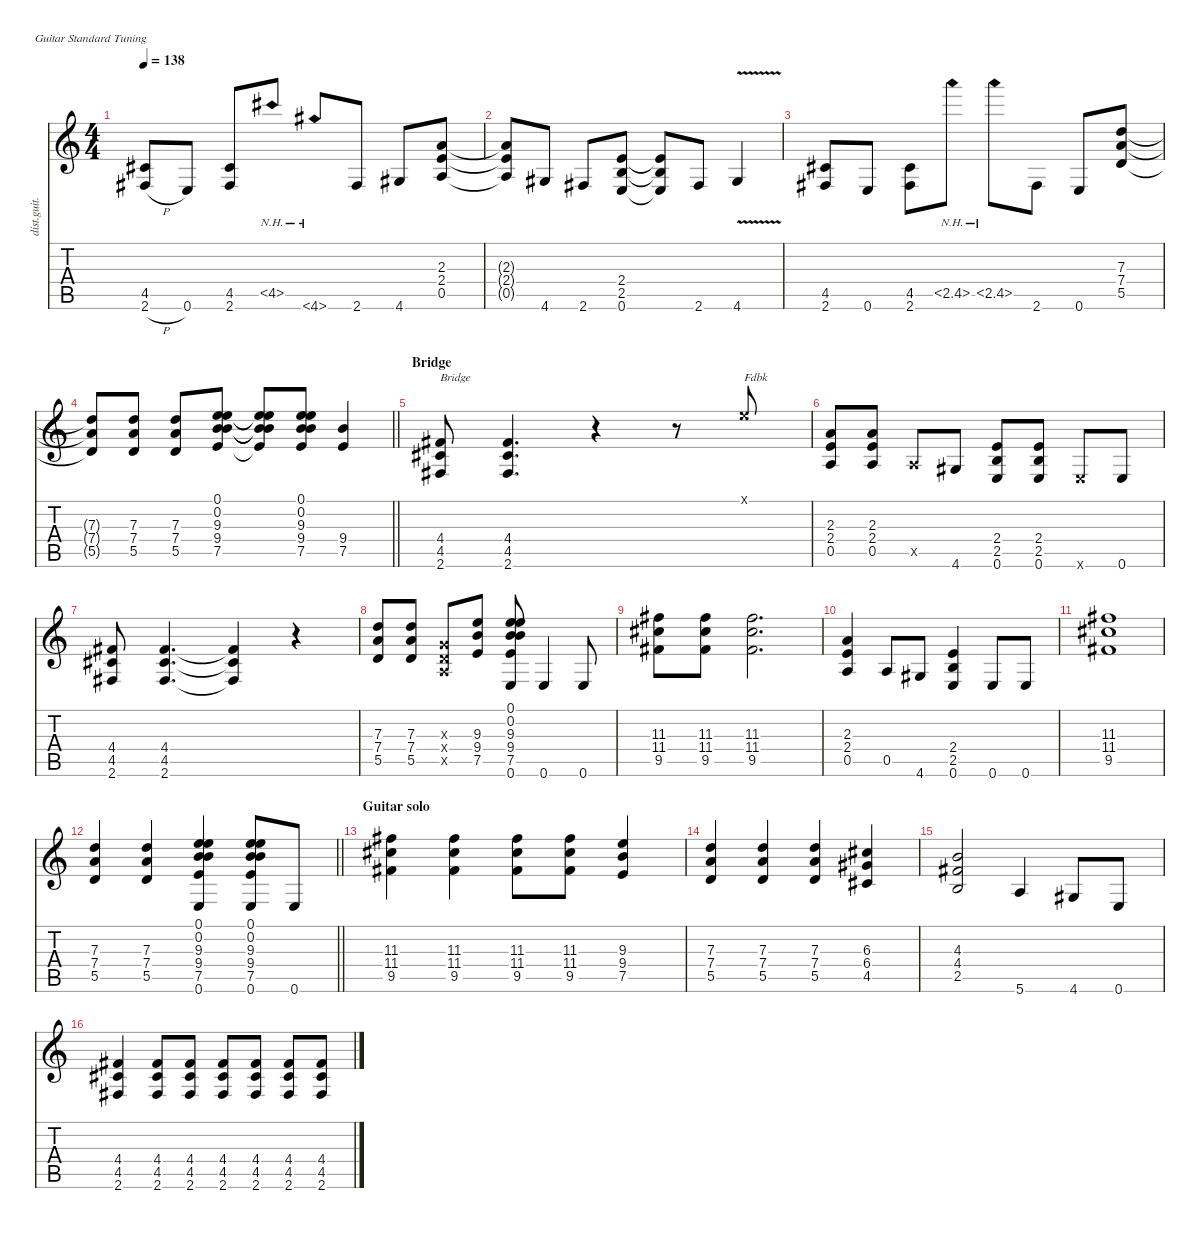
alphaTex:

\defaultSystemsLayout 4
\hideDynamics
\bracketExtendMode nobrackets
\otherSystemsTrackNameOrientation horizontal
\track ("Rythmique" "dist.guit.") {instrument distortionguitar}
\staff {score tabs}
\tuning (E4 B3 G3 D3 A2 E2)
\ts (4 4)
\tempo 138
\clef g2
\ks c
(4.5{acc #} 2.6{h acc #}).8{dy f beam Up} 0.6.8{beam Up} (4.5{acc #} 2.6{acc #}).8{beam Up} 4.5{nh acc #}.8{beam Up} 4.6{nh acc #}.8{beam Up} 2.6{acc #}.8{beam Up} 4.6{acc #}.8{beam Up} (2.3 2.4 0.5).8{beam Up} |
(2.3{t} 2.4{t} 0.5{t}).8{beam Up} 4.6{acc #}.8{beam Up} 2.6{acc #}.8{beam Up} (2.4 2.5 0.6).8{beam Up} (2.4{t} 2.5{t} 0.6{t}).8{beam Up} 2.6{acc #}.8{beam Up} 4.6{v acc #}.4{beam Up} |
(4.5{acc #} 2.6{acc #}).8{beam Up} 0.6.8{beam Up} (4.5{acc #} 2.6{acc #}).8{beam Down} 2.5{nh}.8{beam Down} 2.5{nh}.8{beam Down} 2.6{acc #}.8{beam Down} 0.6.8{beam Up} (7.3 7.4 5.5).8{beam Up} |
\barLineRight lightlight
(7.3{t} 7.4{t} 5.5{t}).8{beam Up} (7.3 7.4 5.5).8{beam Up} (7.3 7.4 5.5).8{beam Up} (0.1 0.2 9.3 9.4 7.5).8{beam Up} (0.1{t} 0.2{t} 9.3{t} 9.4{t} 7.5{t}).8{beam Up} (0.1 0.2 9.3 9.4 7.5).8{beam Up} (9.4 7.5).4{beam Up} |
\section ("" "Bridge")
(4.4{acc #} 4.5{acc #} 2.6{acc #}).8{txt "Bridge" beam Up} (4.4{acc #} 4.5{acc #} 2.6{acc #}).4{d beam Up} r.4{beam Up} r.8{beam Up} 0.1{x}.8{txt "Fdbk" beam Down} |
(2.3 2.4 0.5).8{beam Up} (2.3 2.4 0.5).8{beam Up} 0.5{x}.8{beam Up} 4.6{acc #}.8{beam Up} (2.4 2.5 0.6).8{beam Up} (2.4 2.5 0.6).8{beam Up} 0.6{x}.8{beam Up} 0.6.8{beam Up} |
(4.4{acc #} 4.5{acc #} 2.6{acc #}).8{beam Up} (4.4{acc #} 4.5{acc #} 2.6{acc #}).4{d beam Up} (4.4{t acc #} 4.5{t acc #} 2.6{t acc #}).4{beam Up} r.4{beam Up} |
(7.3 7.4 5.5).8{beam Up} (7.3 7.4 5.5).8{beam Up} (0.3{x} 0.4{x} 0.5{x}).8{beam Up} (9.3 9.4 7.5).8{beam Up} (0.1 0.2 9.3 9.4 7.5 0.6).8{beam Up} 0.6.4{beam Up} 0.6.8{beam Up} |
(11.3{acc #} 11.4{acc #} 9.5{acc #}).8{beam Down} (11.3{acc #} 11.4{acc #} 9.5{acc #}).8{beam Down} (11.3{acc #} 11.4{acc #} 9.5{acc #}).2{d beam Down} |
(2.3 2.4 0.5).4{beam Up} 0.5.8{beam Up} 4.6{acc #}.8{beam Up} (2.4 2.5 0.6).4{beam Up} 0.6.8{beam Up} 0.6.8{beam Up} |
(11.3{acc #} 11.4{acc #} 9.5{acc #}).1{beam Down} |
\barLineRight lightlight
(7.3 7.4 5.5).4{beam Up} (7.3 7.4 5.5).4{beam Up} (0.1 0.2 9.3 9.4 7.5 0.6).4{beam Up} (0.1 0.2 9.3 9.4 7.5 0.6).8{beam Up} 0.6.8{beam Up} |
\section ("" "Guitar solo")
(11.3{acc #} 11.4{acc #} 9.5{acc #}).4{beam Down} (11.3{acc #} 11.4{acc #} 9.5{acc #}).4{beam Down} (11.3{acc #} 11.4{acc #} 9.5{acc #}).8{beam Down} (11.3{acc #} 11.4{acc #} 9.5{acc #}).8{beam Down} (9.3 9.4 7.5).4{beam Up} |
(7.3 7.4 5.5).4{beam Up} (7.3 7.4 5.5).4{beam Up} (7.3 7.4 5.5).4{beam Up} (6.3{acc #} 6.4{acc #} 4.5{acc #}).4{beam Up} |
(4.3 4.4{acc #} 2.5).2{beam Up} 5.6.4{beam Up} 4.6{acc #}.8{beam Up} 0.6.8{beam Up} |
(4.4{acc #} 4.5{acc #} 2.6{acc #}).4{beam Up} (4.4{acc #} 4.5{acc #} 2.6{acc #}).8{beam Up} (4.4{acc #} 4.5{acc #} 2.6{acc #}).8{beam Up} (4.4{acc #} 4.5{acc #} 2.6{acc #}).8{beam Up} (4.4{acc #} 4.5{acc #} 2.6{acc #}).8{beam Up} (4.4{acc #} 4.5{acc #} 2.6{acc #}).8{beam Up} (4.4{acc #} 4.5{acc #} 2.6{acc #}).8{beam Up}
